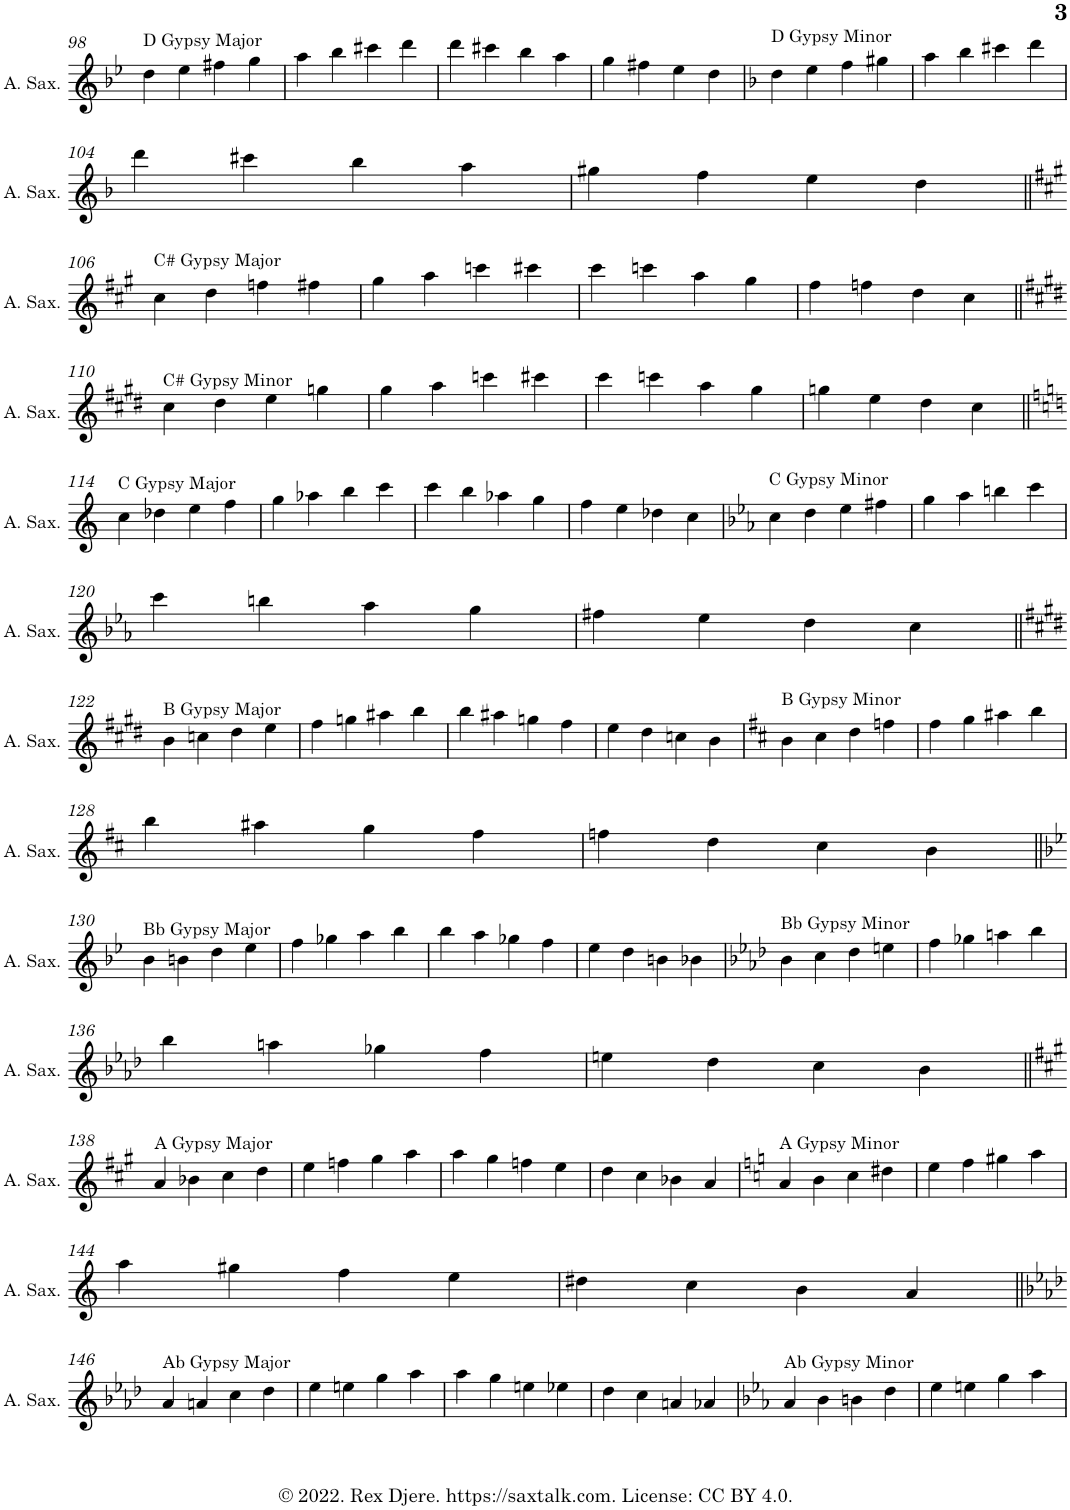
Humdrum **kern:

**kern
*part1
*staff1
*I"Alto Saxophone
*I'A. Sax.
!!LO:PB:g=z
*clefG2
*Trd5c9
*k[b-e-]
*M4/4
=98
!LO:TX:a:t=D Gypsy Major
4dd\
4ee-\
4ff#X\
4gg\
=99
4aa\
4bb-\
4ccc#X\
4ddd\
=100
4ddd\
4ccc#X\
4bb-\
4aa\
=101
4gg\
4ff#X\
4ee-\
4dd\
=102
*k[b-]
!LO:TX:a:t=D Gypsy Minor
4dd\
4ee\
4ff\
4gg#X\
=103
4aa\
4bb-\
4ccc#X\
4ddd\
!!LO:LB:g=z
=104
4ddd\
4ccc#X\
4bb-\
4aa\
=105
4gg#X\
4ff\
4ee\
4dd\
!!LO:LB:g=z
=106||
*k[f#c#g#]
!LO:TX:a:t=C# Gypsy Major
4cc#\
4dd\
4ffn\
4ff#X\
=107
4gg#\
4aa\
4cccn\
4ccc#X\
=108
4ccc#\
4cccn\
4aa\
4gg#\
=109
4ff#\
4ffn\
4dd\
4cc#\
!!LO:LB:g=z
=110||
*k[f#c#g#d#]
!LO:TX:a:t=C# Gypsy Minor
4cc#\
4dd#\
4ee\
4ggn\
=111
4gg#\
4aa\
4cccn\
4ccc#X\
=112
4ccc#\
4cccn\
4aa\
4gg#\
=113
4ggn\
4ee\
4dd#\
4cc#\
!!LO:LB:g=z
=114||
*k[]
!LO:TX:a:t=C Gypsy Major
4cc\
4dd-X\
4ee\
4ff\
=115
4gg\
4aa-X\
4bb\
4ccc\
=116
4ccc\
4bb\
4aa-X\
4gg\
=117
4ff\
4ee\
4dd-X\
4cc\
=118
*k[b-e-a-]
!LO:TX:a:t=C Gypsy Minor
4cc\
4dd\
4ee-\
4ff#X\
=119
4gg\
4aa-\
4bbn\
4ccc\
!!LO:LB:g=z
=120
4ccc\
4bbn\
4aa-\
4gg\
=121
4ff#X\
4ee-\
4dd\
4cc\
!!LO:LB:g=z
=122||
*k[f#c#g#d#]
!LO:TX:a:t=B Gypsy Major
4b\
4ccn\
4dd#\
4ee\
=123
4ff#\
4ggn\
4aa#X\
4bb\
=124
4bb\
4aa#X\
4ggn\
4ff#\
=125
4ee\
4dd#\
4ccn\
4b\
=126
*k[f#c#]
!LO:TX:a:t=B Gypsy Minor
4b\
4cc#\
4dd\
4ffn\
=127
4ff#\
4gg\
4aa#X\
4bb\
!!LO:LB:g=z
=128
4bb\
4aa#X\
4gg\
4ff#\
=129
4ffn\
4dd\
4cc#\
4b\
!!LO:LB:g=z
=130||
*k[b-e-]
!LO:TX:a:t=Bb Gypsy Major
4b-\
4bn\
4dd\
4ee-\
=131
4ff\
4gg-X\
4aa\
4bb-\
=132
4bb-\
4aa\
4gg-X\
4ff\
=133
4ee-\
4dd\
4bn\
4b-X\
=134
*k[b-e-a-d-]
!LO:TX:a:t=Bb Gypsy Minor
4b-\
4cc\
4dd-\
4een\
=135
4ff\
4gg-X\
4aan\
4bb-\
!!LO:LB:g=z
=136
4bb-\
4aan\
4gg-X\
4ff\
=137
4een\
4dd-\
4cc\
4b-\
!!LO:LB:g=z
=138||
*k[f#c#g#]
!LO:TX:a:t=A Gypsy Major
4a/
4b-X\
4cc#\
4dd\
=139
4ee\
4ffn\
4gg#\
4aa\
=140
4aa\
4gg#\
4ffn\
4ee\
=141
4dd\
4cc#\
4b-X\
4a/
=142
*k[]
!LO:TX:a:t=A Gypsy Minor
4a/
4b\
4cc\
4dd#X\
=143
4ee\
4ff\
4gg#X\
4aa\
!!LO:LB:g=z
=144
4aa\
4gg#X\
4ff\
4ee\
=145
4dd#X\
4cc\
4b\
4a/
!!LO:LB:g=z
=146||
*k[b-e-a-d-]
!LO:TX:a:t=Ab Gypsy Major
4a-/
4an/
4cc\
4dd-\
=147
4ee-\
4een\
4gg\
4aa-\
=148
4aa-\
4gg\
4een\
4ee-X\
=149
4dd-\
4cc\
4an/
4a-X/
=150
*k[b-e-a-]
!LO:TX:a:t=Ab Gypsy Minor
4a-/
4b-\
4bn\
4dd\
=151
4ee-\
4een\
4gg\
4aa-\
=
*-
